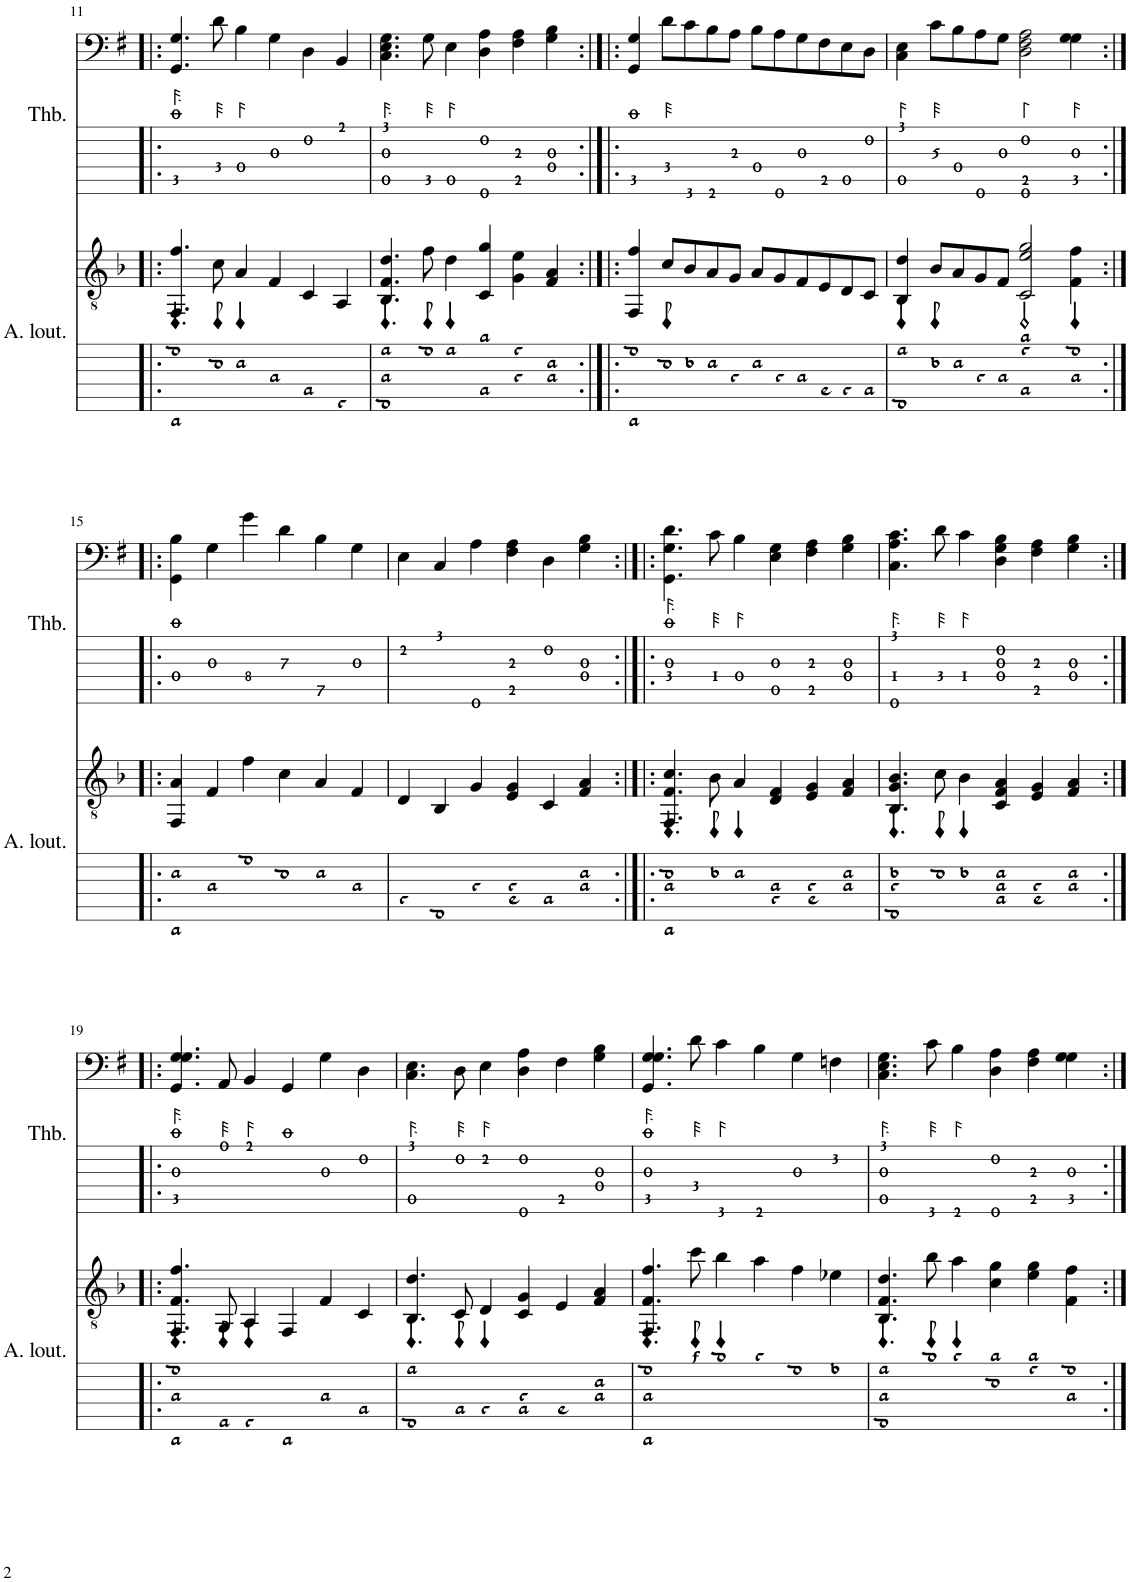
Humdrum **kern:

**kern	**kern	**kern	**kern
*part2	*part2	*part1	*part1
*staff4	*staff3	*staff2	*staff1
*I"Arciloutna	*	*I"Theorba	*
*I'A. lout.	*	*I'Thb.	*
!!LO:PB:g=z
*	*clefGv2	*	*clefF4
*	*k[b-]	*k[f#]	*k[f#]
*M6/4	*M6/4	*M6/4	*M6/4
=11!|:	=11!|:	=11!|:	=11!|:
4.FF 4.f	4.FF/ 4.f/	4.GG 4.G	4.GG/ 4.G/
8c	8c\	8d	8d\
4A	4A/	4B	4B\
4F	4F/	4G	4G\
4C	4C/	4D	4D\
4AA	4AA/	4BB	4BB/
=12	=12	=12	=12
4.BB- 4.F 4.d	4.BB-/ 4.F/ 4.d/	4.C 4.G 4.E	4.C\ 4.E\ 4.G\
8f	8f\	8G	8G\
4d	4d\	4E	4E\
4C 4g	4C/ 4g/	4D 4A	4D\ 4A\
4G 4e	4G\ 4e\	4A 4F#X	4F#\ 4A\
4F 4A	4F/ 4A/	4G 4B	4G\ 4B\
=13:|!|:	=13:|!|:	=13:|!|:	=13:|!|:
4FF 4f	4FF/ 4f/	4GG 4G	4GG/ 4G/
8cL	8c/L	8dL	8d\L
8B-	8B-/	8c	8c\
8A	8A/	8B	8B\
8GJ	8G/J	8AJ	8A\J
8AL	8A/L	8BL	8B\L
8G	8G/	8A	8A\
8F	8F/	8G	8G\
8E	8E/	8F#X	8F#\
8D	8D/	8E	8E\
8CJ	8C/J	8DJ	8D\J
=14	=14	=14	=14
4BB- 4d	4BB-/ 4d/	4C 4E	4C\ 4E\
8B-L	8B-/L	8cL	8c\L
8A	8A/	8B	8B\
8G	8G/	8A	8A\
8FJ	8F/J	8GJ	8G\J
2C 2e 2g	2C/ 2e/ 2g/	2D 2F#X 2A	2D\ 2F#\ 2A\
4F 4f	4F\ 4f\	4G 4G	4G\ 4G\
!!LO:LB:g=z
=15:|!|:	=15:|!|:	=15:|!|:	=15:|!|:
4FF 4A	4FF/ 4A/	4GG 4B	4GG\ 4B\
4F	4F/	4G	4G\
4f	4f\	4g	4g\
4c	4c\	4d	4d\
4A	4A/	4B	4B\
4F	4F/	4G	4G\
=16	=16	=16	=16
4D	4D/	4E	4E\
4BB-	4BB-/	4C	4C/
4G	4G/	4A	4A\
4E 4G	4E/ 4G/	4A 4F#X	4F#\ 4A\
4C	4C/	4D	4D\
4F 4A	4F/ 4A/	4G 4B	4G\ 4B\
=17:|!|:	=17:|!|:	=17:|!|:	=17:|!|:
4.FF 4.F 4.c	4.FF/ 4.F/ 4.c/	4.GG 4.G 4.d	4.GG\ 4.G\ 4.d\
8B-	8B-\	8c	8c\
4A	4A/	4B	4B\
4D 4F	4D/ 4F/	4G 4E	4E\ 4G\
4E 4G	4E/ 4G/	4A 4F#X	4F#\ 4A\
4F 4A	4F/ 4A/	4G 4B	4G\ 4B\
=18	=18	=18	=18
4.BB- 4.G 4.B-	4.BB-/ 4.G/ 4.B-/	4.C 4.c 4.A	4.C\ 4.A\ 4.c\
8c	8c\	8d	8d\
4B-	4B-\	4c	4c\
4C 4F 4A	4C/ 4F/ 4A/	4D 4G 4B	4D\ 4G\ 4B\
4E 4G	4E/ 4G/	4A 4F#X	4F#\ 4A\
4F 4A	4F/ 4A/	4G 4B	4G\ 4B\
!!LO:LB:g=z
=19:|!|:	=19:|!|:	=19:|!|:	=19:|!|:
4.FF 4.F 4.f	4.FF/ 4.F/ 4.f/	4.GG 4.G 4.G	4.GG/ 4.G/ 4.G/
8GG	8GG/	8AA	8AA/
4AA	4AA/	4BB	4BB/
4FF	4FF/	4GG	4GG/
4F	4F/	4G	4G\
4C	4C/	4D	4D\
=20	=20	=20	=20
4.BB- 4.d	4.BB-/ 4.d/	4.C 4.E	4.C\ 4.E\
8C	8C/	8D	8D\
4D	4D/	4E	4E\
4C 4G	4C/ 4G/	4D 4A	4D\ 4A\
4E	4E/	4F#X	4F#\
4F 4A	4F/ 4A/	4G 4B	4G\ 4B\
=21	=21	=21	=21
4.FF 4.F 4.f	4.FF/ 4.F/ 4.f/	4.GG 4.G 4.G	4.GG/ 4.G/ 4.G/
8cc	8cc\	8d	8d\
4b-	4b-\	4c	4c\
4a	4a\	4B	4B\
4f	4f\	4G	4G\
4e-X	4e-X\	4F	4Fn\
=22	=22	=22	=22
4.BB- 4.F 4.d	4.BB-/ 4.F/ 4.d/	4.C 4.G 4.E	4.C\ 4.E\ 4.G\
8b-	8b-\	8c	8c\
4a	4a\	4B	4B\
4c 4g	4c\ 4g\	4D 4A	4D\ 4A\
4e 4g	4e\ 4g\	4A 4F#X	4F#\ 4A\
4F 4f	4F\ 4f\	4G 4G	4G\ 4G\
=:|!	=:|!	=:|!	=:|!
*-	*-	*-	*-
